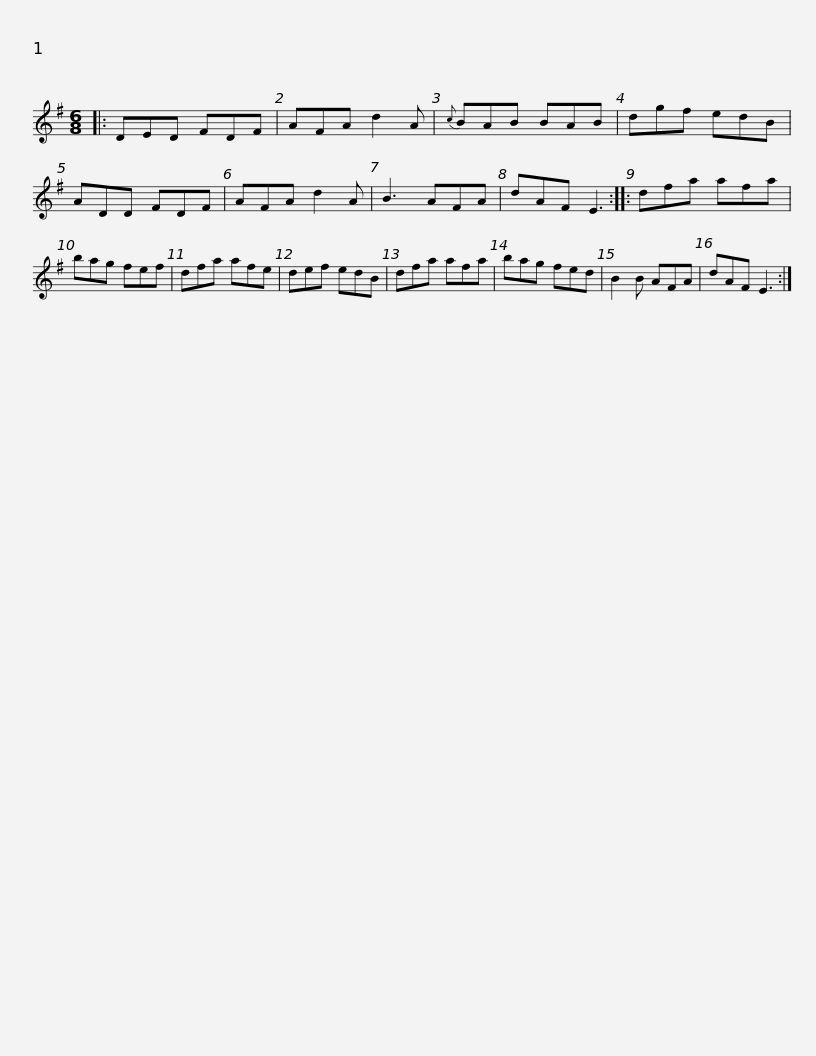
X:1
L:1/8
M:6/8
I:linebreak $
K:G
V:1 treble
V:1
|: DED FDF | AFA d2 A |{c} BAB BAB | dgf edB | ADD FDF | %5
 AFA d2 A | B3 AFA |$ dAF E3 :: dfa afa | bag fef | %10
 dfa afe | def edB | dfa afa | bag fed |$ B2 B AFA | %15
 dAF E3 :| %16
